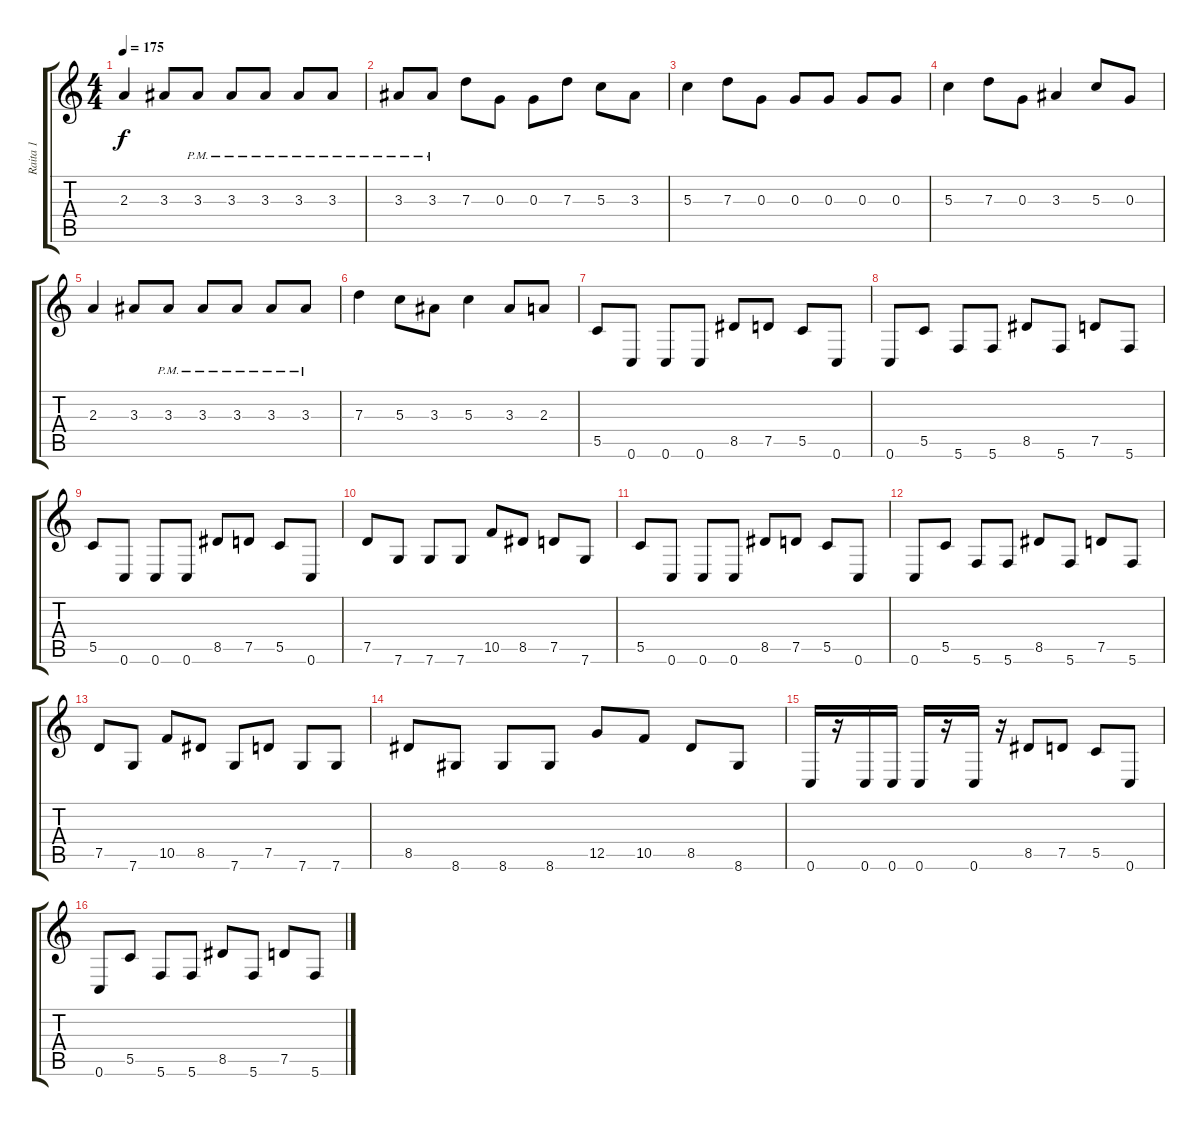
\track ("Raita 1" "Raita 1") {instrument distortionguitar}
\staff {score tabs}
\tuning (E4 C4 G3 C3 G2 C2) {hide}
\ts (4 4)
\tempo 175
\clef g2
\ks c
2.3.4{dy f} 3.3.8 3.3{pm}.8 3.3{pm}.8 3.3{pm}.8 3.3{pm}.8 3.3{pm}.8 |
3.3{pm}.8 3.3{pm}.8 7.3.8 0.3.8 0.3.8 7.3.8 5.3.8 3.3.8 |
5.3.4 7.3.8 0.3.8 0.3.8 0.3.8 0.3.8 0.3.8 |
5.3.4 7.3.8 0.3.8 3.3.4 5.3.8 0.3.8 |
2.3.4 3.3.8 3.3{pm}.8 3.3{pm}.8 3.3{pm}.8 3.3{pm}.8 3.3{pm}.8 |
7.3.4 5.3.8 3.3.8 5.3.4 3.3.8 2.3.8 |
5.5.8 0.6.8 0.6.8 0.6.8 8.5.8 7.5.8 5.5.8 0.6.8 |
0.6.8 5.5.8 5.6.8 5.6.8 8.5.8 5.6.8 7.5.8 5.6.8 |
5.5.8 0.6.8 0.6.8 0.6.8 8.5.8 7.5.8 5.5.8 0.6.8 |
7.5.8 7.6.8 7.6.8 7.6.8 10.5.8 8.5.8 7.5.8 7.6.8 |
5.5.8 0.6.8 0.6.8 0.6.8 8.5.8 7.5.8 5.5.8 0.6.8 |
0.6.8 5.5.8 5.6.8 5.6.8 8.5.8 5.6.8 7.5.8 5.6.8 |
7.5.8 7.6.8 10.5.8 8.5.8 7.6.8 7.5.8 7.6.8 7.6.8 |
8.5.8 8.6.8 8.6.8 8.6.8 12.5.8 10.5.8 8.5.8 8.6.8 |
0.6.16 r.16 0.6.16 0.6.16 0.6.16 r.16 0.6.16 r.16 8.5.8 7.5.8 5.5.8 0.6.8 |
0.6.8 5.5.8 5.6.8 5.6.8 8.5.8 5.6.8 7.5.8 5.6.8
